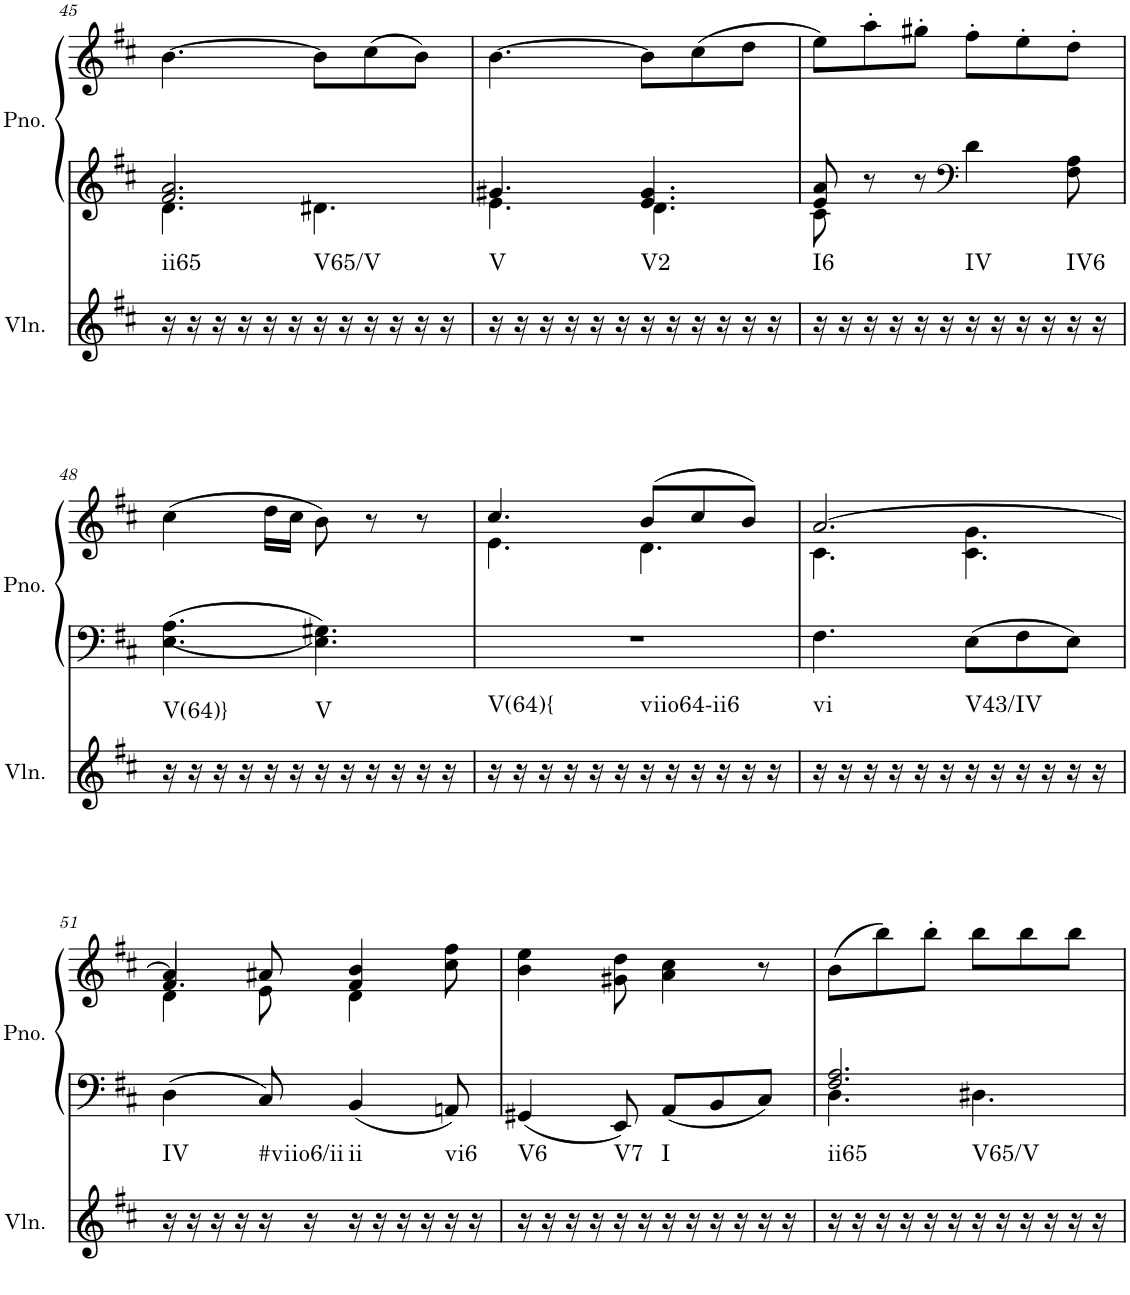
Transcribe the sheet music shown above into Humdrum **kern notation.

**kern	**harte	**kern	**kern
*part2	*part2	*part1	*part1
*staff3	*	*staff2	*staff1
*I"Violin	*	*I"Piano, Piano right	*
*I'Vln.	*	*I'Pno.	*
!!LO:PB:g=z
*clefG2	*	*clefG2	*clefG2
*k[f#c#]	*	*k[f#c#]	*k[f#c#]
*M6/8	*	*M6/8	*M6/8
=45	=45	=45	=45
*	*	*^	*
!	!LO:H:kt=ii65	!	!	!
16r	N	2.f#/ 2.a/	4.d\	[4.b\
16r	.	.	.	.
16r	.	.	.	.
16r	.	.	.	.
16r	.	.	.	.
16r	.	.	.	.
!	!LO:H:kt=V65/V	!	!	!
16r	N	.	4.d#X\	8b\L]
16r	.	.	.	.
16r	.	.	.	(8cc#\
16r	.	.	.	.
16r	.	.	.	8b\J)
16r	.	.	.	.
=46	=46	=46	=46	=46
!	!LO:H:kt=V	!	!	!
16r	N	4.g#X/	4.e\	[4.b\
16r	.	.	.	.
16r	.	.	.	.
16r	.	.	.	.
16r	.	.	.	.
16r	.	.	.	.
!	!LO:H:kt=V2	!	!	!
16r	N	4.e/ 4.g#/	4.d\	8b\L]
16r	.	.	.	.
16r	.	.	.	(8cc#\
16r	.	.	.	.
16r	.	.	.	8dd\J
16r	.	.	.	.
=47	=47	=47	=47	=47
!	!LO:H:kt=I6	!	!	!
16r	N	8e/ 8a/	8c#\	8ee\L)
16r	.	.	.	.
16r	.	8r	2ryy	8aa'\
16r	.	.	.	.
16r	.	8r	.	8gg#X'\J
16r	.	.	.	.
*	*	*clefF4	*	*
!	!LO:H:kt=IV	!	!	!
16r	N	4d\	.	8ff#'\L
16r	.	.	.	.
16r	.	.	.	8ee'\
16r	.	.	.	.
!	!LO:H:kt=IV6	!	!	!
16r	N	8F#\ 8A\	8ryy	8dd'\J
16r	.	.	.	.
*	*	*v	*v	*
!!LO:LB:g=z
=48	=48	=48	=48
!	!LO:H:kt=V(64)}	!	!
16r	N	4.E\ 4.A\	(4cc#\
16r	.	.	.
16r	.	.	.
16r	.	.	.
16r	.	.	16dd\LL
16r	.	.	16cc#\JJ
!	!LO:H:kt=V	!	!
16r	N	4.E\ 4.G#X\	8b\)
16r	.	.	.
16r	.	.	8r
16r	.	.	.
16r	.	.	8r
16r	.	.	.
=49	=49	=49	=49
*	*	*	*^
!	!LO:H:kt=V(64){	!	!	!
16r	N	2.r	4.cc#/	4.e\
16r	.	.	.	.
16r	.	.	.	.
16r	.	.	.	.
16r	.	.	.	.
16r	.	.	.	.
!	!LO:H:kt=viio64-ii6	!	!	!
16r	N	.	(8b/L	4.d\
16r	.	.	.	.
16r	.	.	8cc#/	.
16r	.	.	.	.
16r	.	.	8b/J)	.
16r	.	.	.	.
=50	=50	=50	=50	=50
!	!LO:H:kt=vi	!	!	!
16r	N	4.F#\	[2.a/	4.c#\
16r	.	.	.	.
16r	.	.	.	.
16r	.	.	.	.
16r	.	.	.	.
16r	.	.	.	.
!	!LO:H:kt=V43/IV	!	!	!
16r	N	8E\L	.	4.c#\ 4.g\
16r	.	.	.	.
16r	.	8F#\	.	.
16r	.	.	.	.
16r	.	8E\J	.	.
16r	.	.	.	.
!!LO:LB:g=z
=51	=51	=51	=51	=51
*	*	*	*	*^
!	!LO:H:kt=IV	!	!	!	!
16r	N	4D\	4a/]	4d\	4.f#/
16r	.	.	.	.	.
16r	.	.	.	.	.
16r	.	.	.	.	.
!	!LO:H:kt=#viio6/ii	!	!	!	!
16r	N	8C#/	8a#X/	8e\	.
16r	.	.	.	.	.
!	!LO:H:kt=ii	!	!	!	!
16r	N	4BB/	4f#/ 4b/	4d\	4.ryy
16r	.	.	.	.	.
16r	.	.	.	.	.
16r	.	.	.	.	.
!	!LO:H:kt=vi6	!	!	!	!
16r	N	8AAn/	8cc#\ 8ff#\	8ryy	.
16r	.	.	.	.	.
*	*	*	*v	*v	*v
=52	=52	=52	=52
!	!LO:H:kt=V6	!	!
16r	N	4GG#X/	4b\ 4ee\
16r	.	.	.
16r	.	.	.
16r	.	.	.
!	!LO:H:kt=V7	!	!
16r	N	8EE/	8g#X\ 8dd\
16r	.	.	.
!	!LO:H:kt=I	!	!
16r	N	8AA/L	4a\ 4cc#\
16r	.	.	.
16r	.	8BB/	.
16r	.	.	.
16r	.	8C#/J	8r
16r	.	.	.
=53	=53	=53	=53
*	*	*^	*
!	!LO:H:kt=ii65	!	!	!
16r	N	2.F#/ 2.A/	4.D\	(8b\L
16r	.	.	.	.
16r	.	.	.	8bb\)
16r	.	.	.	.
16r	.	.	.	8bb'\J
16r	.	.	.	.
!	!LO:H:kt=V65/V	!	!	!
16r	N	.	4.D#X\	8bb\L
16r	.	.	.	.
16r	.	.	.	8bb\
16r	.	.	.	.
16r	.	.	.	8bb\J
16r	.	.	.	.
*	*	*v	*v	*
=	=	=	=
*-	*-	*-	*-
